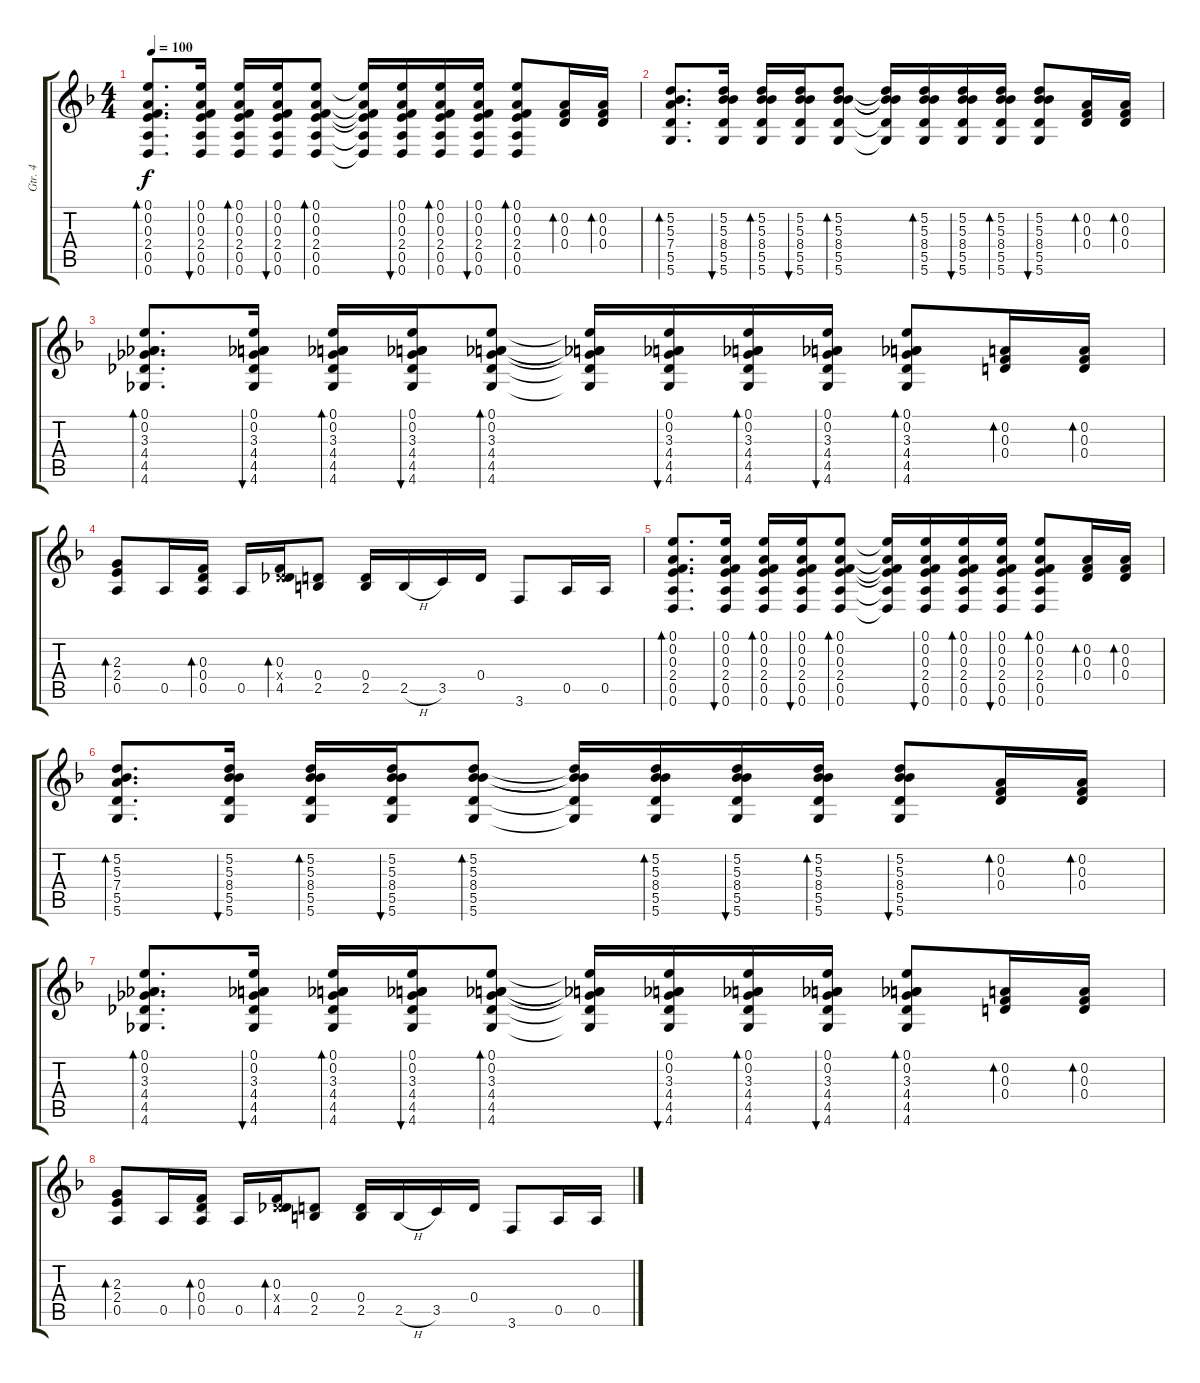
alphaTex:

\track ("Gtr. 4" "Gtr. 4") {instrument acousticguitarsteel}
\staff {score tabs}
\tuning (E4 A3 F3 D3 A2 D2) {hide}
\ts (4 4)
\tempo 100
\clef g2
\ks f
(0.1 0.2 0.3 2.4 0.5 0.6).8{d bd 60 dy f} (0.1 0.2 0.3 2.4 0.5 0.6).16{bu 30} (0.1 0.2 0.3 2.4 0.5 0.6).16{bd 30} (0.1 0.2 0.3 2.4 0.5 0.6).16{bu 30} (0.1 0.2 0.3 2.4 0.5 0.6).8{bd 60} (0.1{t} 0.2{t} 0.3{t} 2.4{t} 0.5{t} 0.6{t}).16 (0.1 0.2 0.3 2.4 0.5 0.6).16{bu 30} (0.1 0.2 0.3 2.4 0.5 0.6).16{bd 30} (0.1 0.2 0.3 2.4 0.5 0.6).16{bu 30} (0.1 0.2 0.3 2.4 0.5 0.6).8{bd 60} (0.2 0.3 0.4).16{bd 60} (0.2 0.3 0.4).16{bd 60} |
(5.2 5.3 7.4 5.5 5.6).8{d bd 60} (5.2 5.3 8.4 5.5 5.6).16{bu 30} (5.2 5.3 8.4 5.5 5.6).16{bd 30} (5.2 5.3 8.4 5.5 5.6).16{bu 30} (5.2 5.3 8.4 5.5 5.6).8{bd 60} (5.2{t} 5.3{t} 8.4{t} 5.5{t} 5.6{t}).16 (5.2 5.3 8.4 5.5 5.6).16{bd 60} (5.2 5.3 8.4 5.5 5.6).16{bu 60} (5.2 5.3 8.4 5.5 5.6).16{bd 60} (5.2 5.3 8.4 5.5 5.6).8{bu 60} (0.2 0.3 0.4).16{bd 60} (0.2 0.3 0.4).16{bd 60} |
(0.1 0.2 3.3 4.4 4.5 4.6).8{d bd 60} (0.1 0.2 3.3 4.4 4.5 4.6).16{bu 30} (0.1 0.2 3.3 4.4 4.5 4.6).16{bd 30} (0.1 0.2 3.3 4.4 4.5 4.6).16{bu 30} (0.1 0.2 3.3 4.4 4.5 4.6).8{bd 60} (0.1{t} 0.2{t} 3.3{t} 4.4{t} 4.5{t} 4.6{t}).16 (0.1 0.2 3.3 4.4 4.5 4.6).16{bu 60} (0.1 0.2 3.3 4.4 4.5 4.6).16{bd 30} (0.1 0.2 3.3 4.4 4.5 4.6).16{bu 30} (0.1 0.2 3.3 4.4 4.5 4.6).8{bd 30} (0.2 0.3 0.4).16{bd 30} (0.2 0.3 0.4).16{bd 30} |
(2.3 2.4 0.5).8{bd 120} 0.5.16 (0.3 0.4 0.5).16{bd 120} 0.5.16 (0.3 0.4{x} 4.5).16{bd 480} (0.4 2.5).8 (0.4 2.5).16 2.5{h}.16 3.5.16 0.4.16 3.6.8 0.5.16 0.5.16 |
(0.1 0.2 0.3 2.4 0.5 0.6).8{d bd 60} (0.1 0.2 0.3 2.4 0.5 0.6).16{bu 30} (0.1 0.2 0.3 2.4 0.5 0.6).16{bd 30} (0.1 0.2 0.3 2.4 0.5 0.6).16{bu 30} (0.1 0.2 0.3 2.4 0.5 0.6).8{bd 60} (0.1{t} 0.2{t} 0.3{t} 2.4{t} 0.5{t} 0.6{t}).16 (0.1 0.2 0.3 2.4 0.5 0.6).16{bu 30} (0.1 0.2 0.3 2.4 0.5 0.6).16{bd 30} (0.1 0.2 0.3 2.4 0.5 0.6).16{bu 30} (0.1 0.2 0.3 2.4 0.5 0.6).8{bd 60} (0.2 0.3 0.4).16{bd 60} (0.2 0.3 0.4).16{bd 60} |
(5.2 5.3 7.4 5.5 5.6).8{d bd 60} (5.2 5.3 8.4 5.5 5.6).16{bu 30} (5.2 5.3 8.4 5.5 5.6).16{bd 30} (5.2 5.3 8.4 5.5 5.6).16{bu 30} (5.2 5.3 8.4 5.5 5.6).8{bd 60} (5.2{t} 5.3{t} 8.4{t} 5.5{t} 5.6{t}).16 (5.2 5.3 8.4 5.5 5.6).16{bd 60} (5.2 5.3 8.4 5.5 5.6).16{bu 60} (5.2 5.3 8.4 5.5 5.6).16{bd 60} (5.2 5.3 8.4 5.5 5.6).8{bu 60} (0.2 0.3 0.4).16{bd 60} (0.2 0.3 0.4).16{bd 60} |
(0.1 0.2 3.3 4.4 4.5 4.6).8{d bd 60} (0.1 0.2 3.3 4.4 4.5 4.6).16{bu 30} (0.1 0.2 3.3 4.4 4.5 4.6).16{bd 30} (0.1 0.2 3.3 4.4 4.5 4.6).16{bu 30} (0.1 0.2 3.3 4.4 4.5 4.6).8{bd 60} (0.1{t} 0.2{t} 3.3{t} 4.4{t} 4.5{t} 4.6{t}).16 (0.1 0.2 3.3 4.4 4.5 4.6).16{bu 60} (0.1 0.2 3.3 4.4 4.5 4.6).16{bd 30} (0.1 0.2 3.3 4.4 4.5 4.6).16{bu 30} (0.1 0.2 3.3 4.4 4.5 4.6).8{bd 30} (0.2 0.3 0.4).16{bd 30} (0.2 0.3 0.4).16{bd 30} |
(2.3 2.4 0.5).8{bd 120} 0.5.16 (0.3 0.4 0.5).16{bd 120} 0.5.16 (0.3 0.4{x} 4.5).16{bd 480} (0.4 2.5).8 (0.4 2.5).16 2.5{h}.16 3.5.16 0.4.16 3.6.8 0.5.16 0.5.16
